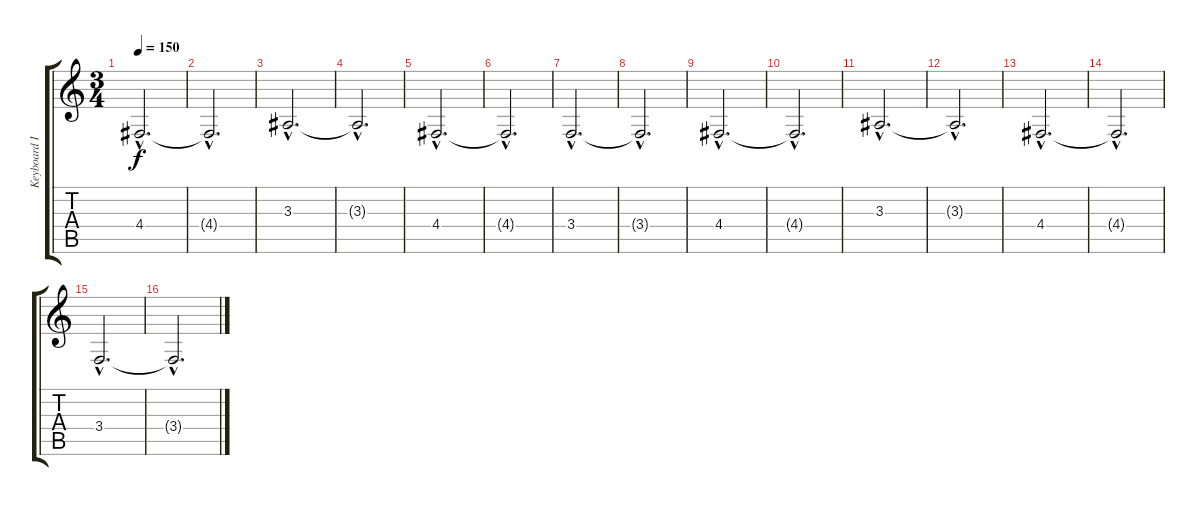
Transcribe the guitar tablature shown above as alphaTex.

\track ("Keyboard II" "Keyboard I") {instrument stringensemble1}
\staff {score tabs}
\tuning (E4 B3 G3 D3 A2 E2) {hide}
\ts (3 4)
\tempo 150
\clef g2
\ks c
4.4{hac}.2{d dy f} |
4.4{hac t}.2{d} |
3.3{hac}.2{d} |
3.3{hac t}.2{d} |
4.4{hac}.2{d} |
4.4{hac t}.2{d} |
3.4{hac}.2{d} |
3.4{hac t}.2{d} |
4.4{hac}.2{d} |
4.4{hac t}.2{d} |
3.3{hac}.2{d} |
3.3{hac t}.2{d} |
4.4{hac}.2{d} |
4.4{hac t}.2{d} |
3.4{hac}.2{d} |
3.4{hac t}.2{d}
